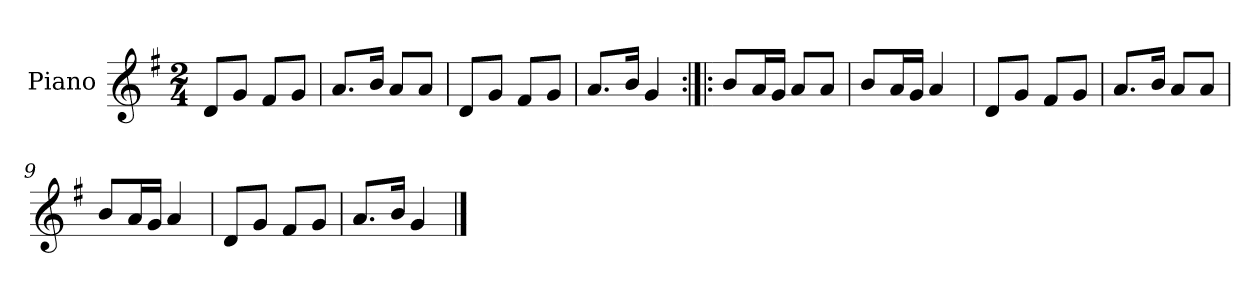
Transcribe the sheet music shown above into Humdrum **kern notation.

**kern
*part1
*staff1
*I"Piano
*I'Pno.
*clefG2
*k[f#]
*M2/4
=1
8d/L
8g/J
8f#/L
8g/J
=2
8.a/L
16b/Jk
8a/L
8a/J
=3
8d/L
8g/J
8f#/L
8g/J
=4
8.a/L
16b/Jk
4g/
=5:|!|:
8b/L
16a/L
16g/JJ
8a/L
8a/J
=6
8b/L
16a/L
16g/JJ
4a/
=7
8d/L
8g/J
8f#/L
8g/J
=8
8.a/L
16b/Jk
8a/L
8a/J
!!LO:LB:g=z
=9
8b/L
16a/L
16g/JJ
4a/
=10
8d/L
8g/J
8f#/L
8g/J
=11
8.a/L
16b/Jk
4g/
==
*-
